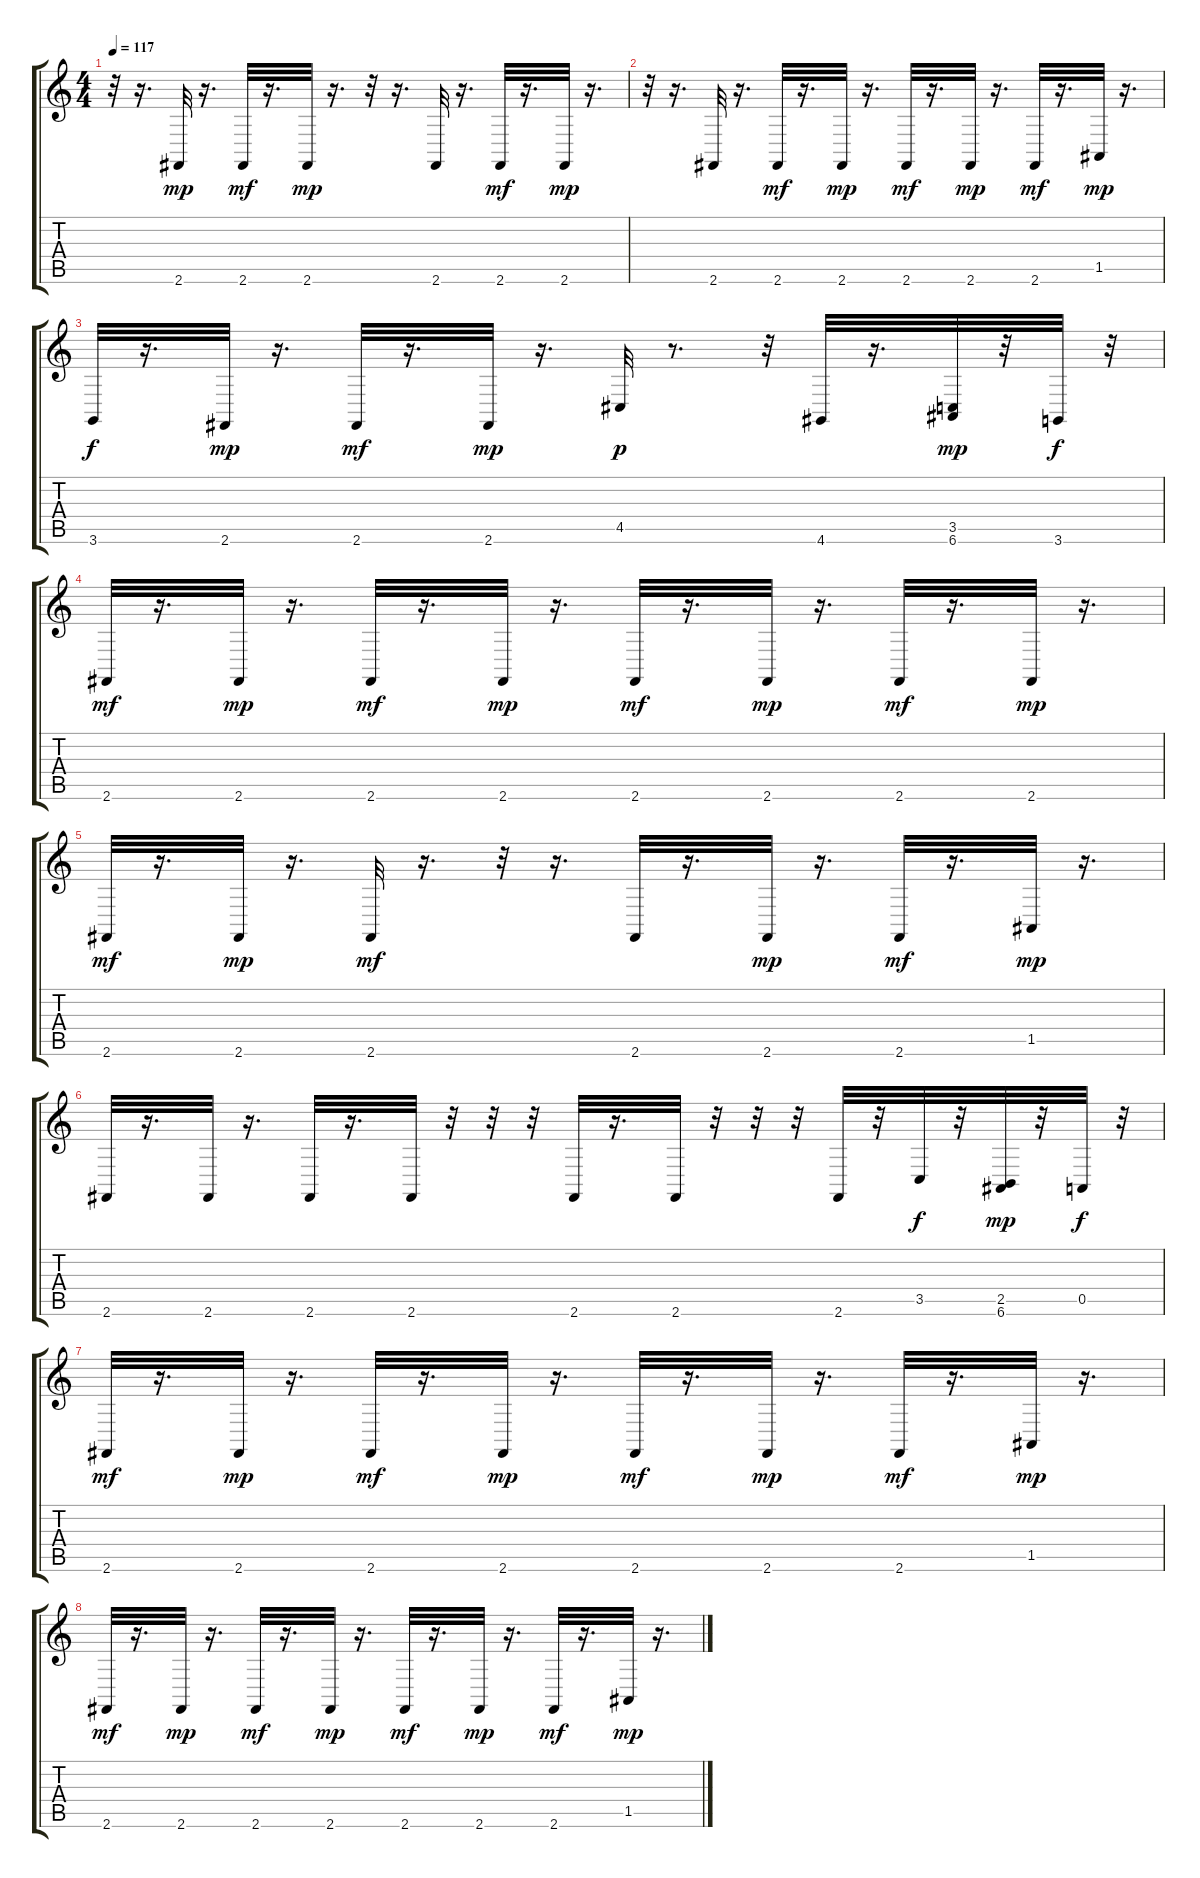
\track "" {instrument gunshot}
\staff {score tabs}
\tuning (E4 B3 G3 D3 A2 E2) {hide}
\ts (4 4)
\tempo 117
\clef g2
\ks c
r.32{dy mp} r.16{d} 2.6.32 r.16{d} 2.6.32{dy mf} r.16{d} 2.6.32{dy mp} r.16{d} r.32 r.16{d} 2.6.32 r.16{d} 2.6.32{dy mf} r.16{d} 2.6.32{dy mp} r.16{d} |
r.32 r.16{d} 2.6.32 r.16{d} 2.6.32{dy mf} r.16{d} 2.6.32{dy mp} r.16{d} 2.6.32{dy mf} r.16{d} 2.6.32{dy mp} r.16{d} 2.6.32{dy mf} r.16{d} 1.5.32{dy mp} r.16{d} |
3.6.32{dy f} r.16{d} 2.6.32{dy mp} r.16{d} 2.6.32{dy mf} r.16{d} 2.6.32{dy mp} r.16{d} 4.5.32{dy p} r.8{d} r.32 4.6.32 r.16{d} (3.5 6.6).32{dy mp} r.32 3.6.32{dy f} r.32 |
2.6.32{dy mf} r.16{d} 2.6.32{dy mp} r.16{d} 2.6.32{dy mf} r.16{d} 2.6.32{dy mp} r.16{d} 2.6.32{dy mf} r.16{d} 2.6.32{dy mp} r.16{d} 2.6.32{dy mf} r.16{d} 2.6.32{dy mp} r.16{d} |
2.6.32{dy mf} r.16{d} 2.6.32{dy mp} r.16{d} 2.6.32{dy mf} r.16{d} r.32 r.16{d} 2.6.32 r.16{d} 2.6.32{dy mp} r.16{d} 2.6.32{dy mf} r.16{d} 1.5.32{dy mp} r.16{d} |
2.6.32 r.16{d} 2.6.32 r.16{d} 2.6.32 r.16{d} 2.6.32 r.32 r.32 r.32 2.6.32 r.16{d} 2.6.32 r.32 r.32 r.32 2.6.32 r.32 3.5.32{dy f} r.32 (2.5 6.6).32{dy mp} r.32 0.5.32{dy f} r.32 |
2.6.32{dy mf} r.16{d} 2.6.32{dy mp} r.16{d} 2.6.32{dy mf} r.16{d} 2.6.32{dy mp} r.16{d} 2.6.32{dy mf} r.16{d} 2.6.32{dy mp} r.16{d} 2.6.32{dy mf} r.16{d} 1.5.32{dy mp} r.16{d} |
2.6.32{dy mf} r.16{d} 2.6.32{dy mp} r.16{d} 2.6.32{dy mf} r.16{d} 2.6.32{dy mp} r.16{d} 2.6.32{dy mf} r.16{d} 2.6.32{dy mp} r.16{d} 2.6.32{dy mf} r.16{d} 1.5.32{dy mp} r.16{d}
